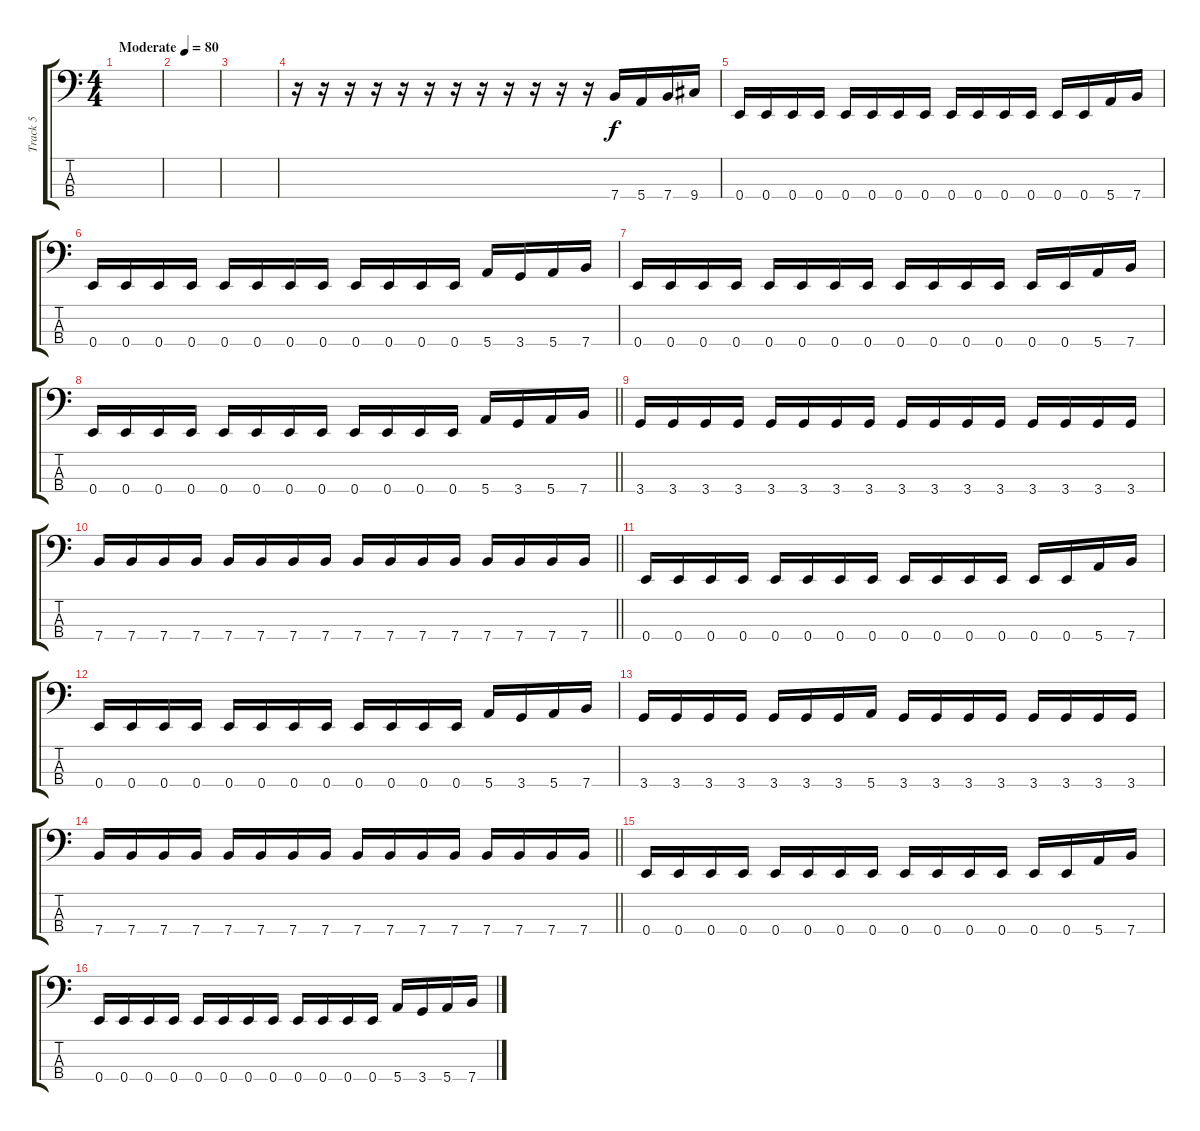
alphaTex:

\track ("Track 5" "Track 5") {instrument electricbassfinger}
\staff {score tabs}
\tuning (G2 D2 A1 E1) {hide}
\ts (4 4)
\tempo (80 "Moderate")
\clef f4
\ks c
|
|
|
r.16 r.16 r.16 r.16 r.16 r.16 r.16 r.16 r.16 r.16 r.16 r.16 7.4.16 5.4.16 7.4.16 9.4.16 |
0.4.16 0.4.16 0.4.16 0.4.16 0.4.16 0.4.16 0.4.16 0.4.16 0.4.16 0.4.16 0.4.16 0.4.16 0.4.16 0.4.16 5.4.16 7.4.16 |
0.4.16 0.4.16 0.4.16 0.4.16 0.4.16 0.4.16 0.4.16 0.4.16 0.4.16 0.4.16 0.4.16 0.4.16 5.4.16 3.4.16 5.4.16 7.4.16 |
0.4.16 0.4.16 0.4.16 0.4.16 0.4.16 0.4.16 0.4.16 0.4.16 0.4.16 0.4.16 0.4.16 0.4.16 0.4.16 0.4.16 5.4.16 7.4.16 |
\barLineRight lightlight
0.4.16 0.4.16 0.4.16 0.4.16 0.4.16 0.4.16 0.4.16 0.4.16 0.4.16 0.4.16 0.4.16 0.4.16 5.4.16 3.4.16 5.4.16 7.4.16 |
3.4.16 3.4.16 3.4.16 3.4.16 3.4.16 3.4.16 3.4.16 3.4.16 3.4.16 3.4.16 3.4.16 3.4.16 3.4.16 3.4.16 3.4.16 3.4.16 |
\barLineRight lightlight
7.4.16 7.4.16 7.4.16 7.4.16 7.4.16 7.4.16 7.4.16 7.4.16 7.4.16 7.4.16 7.4.16 7.4.16 7.4.16 7.4.16 7.4.16 7.4.16 |
0.4.16 0.4.16 0.4.16 0.4.16 0.4.16 0.4.16 0.4.16 0.4.16 0.4.16 0.4.16 0.4.16 0.4.16 0.4.16 0.4.16 5.4.16 7.4.16 |
0.4.16 0.4.16 0.4.16 0.4.16 0.4.16 0.4.16 0.4.16 0.4.16 0.4.16 0.4.16 0.4.16 0.4.16 5.4.16 3.4.16 5.4.16 7.4.16 |
3.4.16 3.4.16 3.4.16 3.4.16 3.4.16 3.4.16 3.4.16 5.4.16 3.4.16 3.4.16 3.4.16 3.4.16 3.4.16 3.4.16 3.4.16 3.4.16 |
\barLineRight lightlight
7.4.16 7.4.16 7.4.16 7.4.16 7.4.16 7.4.16 7.4.16 7.4.16 7.4.16 7.4.16 7.4.16 7.4.16 7.4.16 7.4.16 7.4.16 7.4.16 |
0.4.16 0.4.16 0.4.16 0.4.16 0.4.16 0.4.16 0.4.16 0.4.16 0.4.16 0.4.16 0.4.16 0.4.16 0.4.16 0.4.16 5.4.16 7.4.16 |
0.4.16 0.4.16 0.4.16 0.4.16 0.4.16 0.4.16 0.4.16 0.4.16 0.4.16 0.4.16 0.4.16 0.4.16 5.4.16 3.4.16 5.4.16 7.4.16
